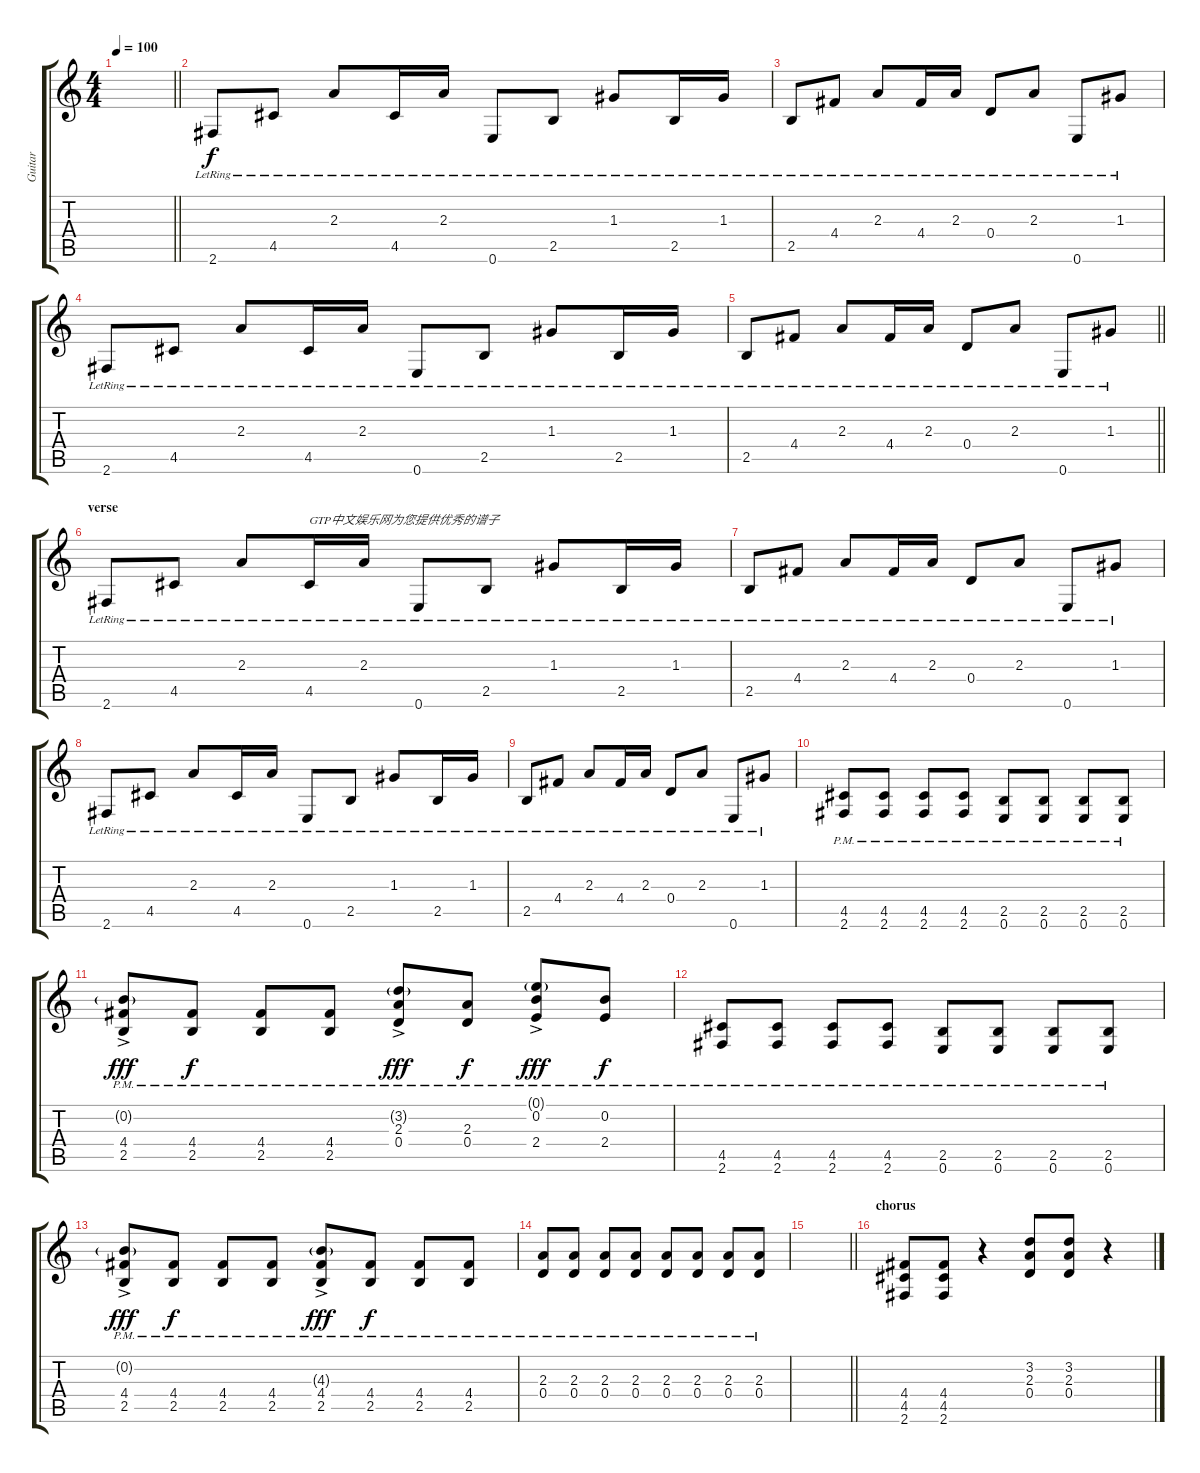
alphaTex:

\track ("Guitar" "Guitar") {instrument overdrivenguitar}
\staff {score tabs}
\tuning (E4 B3 G3 D3 A2 E2) {hide}
\ts (4 4)
\tempo 100
\clef g2
\barLineRight lightlight
\ks c
|
2.6{lr}.8 4.5{lr}.8 2.3{lr}.8 4.5{lr}.16 2.3{lr}.16 0.6{lr}.8 2.5{lr}.8 1.3{lr}.8 2.5{lr}.16 1.3{lr}.16 |
2.5{lr}.8 4.4{lr}.8 2.3{lr}.8 4.4{lr}.16 2.3{lr}.16 0.4{lr}.8 2.3{lr}.8 0.6{lr}.8 1.3{lr}.8 |
2.6{lr}.8 4.5{lr}.8 2.3{lr}.8 4.5{lr}.16 2.3{lr}.16 0.6{lr}.8 2.5{lr}.8 1.3{lr}.8 2.5{lr}.16 1.3{lr}.16 |
\barLineRight lightlight
2.5{lr}.8 4.4{lr}.8 2.3{lr}.8 4.4{lr}.16 2.3{lr}.16 0.4{lr}.8 2.3{lr}.8 0.6{lr}.8 1.3{lr}.8 |
\section ("" "verse")
2.6{lr}.8 4.5{lr}.8 2.3{lr}.8 4.5{lr}.16{txt "GTP中文娱乐网为您提供优秀的谱子"} 2.3{lr}.16 0.6{lr}.8 2.5{lr}.8 1.3{lr}.8 2.5{lr}.16 1.3{lr}.16 |
2.5{lr}.8 4.4{lr}.8 2.3{lr}.8 4.4{lr}.16 2.3{lr}.16 0.4{lr}.8 2.3{lr}.8 0.6{lr}.8 1.3{lr}.8 |
2.6{lr}.8 4.5{lr}.8 2.3{lr}.8 4.5{lr}.16 2.3{lr}.16 0.6{lr}.8 2.5{lr}.8 1.3{lr}.8 2.5{lr}.16 1.3{lr}.16 |
2.5{lr}.8 4.4{lr}.8 2.3{lr}.8 4.4{lr}.16 2.3{lr}.16 0.4{lr}.8 2.3{lr}.8 0.6{lr}.8 1.3{lr}.8 |
(4.5{pm} 2.6{pm}).8 (4.5{pm} 2.6{pm}).8 (4.5{pm} 2.6{pm}).8 (4.5{pm} 2.6{pm}).8 (2.5{pm} 0.6{pm}).8 (2.5{pm} 0.6{pm}).8 (2.5{pm} 0.6{pm}).8 (2.5{pm} 0.6{pm}).8 |
(0.2{g pm} 4.4{pm} 2.5{ac pm}).8{dy fff} (4.4{pm} 2.5{pm}).8{dy f} (4.4{pm} 2.5{pm}).8 (4.4{pm} 2.5{pm}).8 (3.2{g} 2.3{pm} 0.4{ac pm}).8{dy fff} (2.3{pm} 0.4{pm}).8{dy f} (0.1{g} 0.2{pm} 2.4{ac pm}).8{dy fff} (0.2{pm} 2.4{pm}).8{dy f} |
(4.5{pm} 2.6{pm}).8 (4.5{pm} 2.6{pm}).8 (4.5{pm} 2.6{pm}).8 (4.5{pm} 2.6{pm}).8 (2.5{pm} 0.6{pm}).8 (2.5{pm} 0.6{pm}).8 (2.5{pm} 0.6{pm}).8 (2.5{pm} 0.6{pm}).8 |
(0.2{g pm} 4.4{pm} 2.5{ac pm}).8{dy fff} (4.4{pm} 2.5{pm}).8{dy f} (4.4{pm} 2.5{pm}).8 (4.4{pm} 2.5{pm}).8 (4.3{g pm} 4.4{pm} 2.5{ac pm}).8{dy fff} (4.4{pm} 2.5{pm}).8{dy f} (4.4{pm} 2.5{pm}).8 (4.4{pm} 2.5{pm}).8 |
(2.3{pm} 0.4{pm}).8 (2.3{pm} 0.4{pm}).8 (2.3{pm} 0.4{pm}).8 (2.3{pm} 0.4{pm}).8 (2.3{pm} 0.4{pm}).8 (2.3{pm} 0.4{pm}).8 (2.3{pm} 0.4{pm}).8 (2.3{pm} 0.4{pm}).8 |
\barLineRight lightlight
|
\section ("" "chorus")
(4.4 4.5 2.6).8 (4.4 4.5 2.6).8 r.4 (3.2 2.3 0.4).8 (3.2 2.3 0.4).8 r.4
